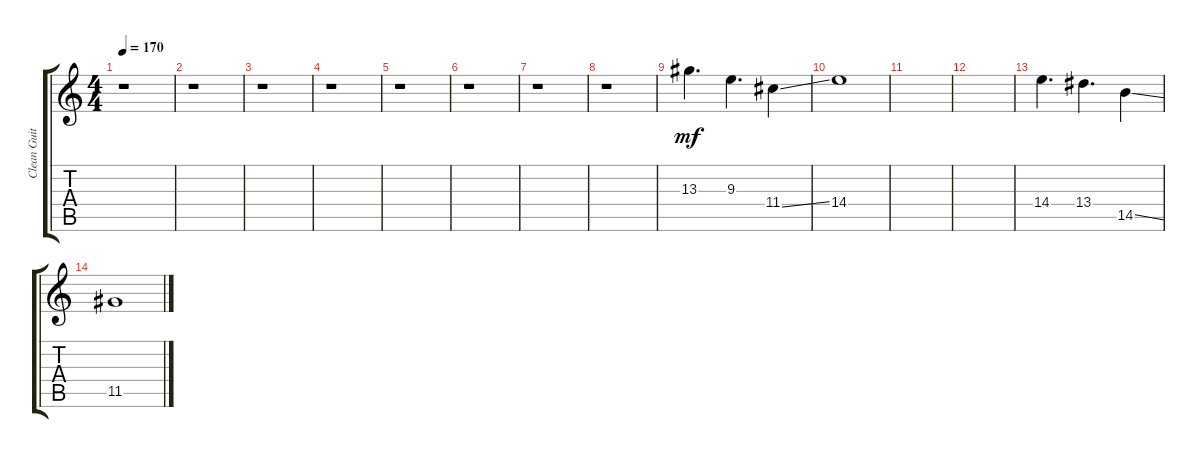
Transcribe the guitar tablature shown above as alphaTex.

\track ("Clean Guitar (Delay)" "Clean Guit") {instrument overdrivenguitar}
\staff {score tabs}
\tuning (E4 B3 G3 D3 A2 E2) {hide}
\ts (4 4)
\tempo 170
\clef g2
\ks c
r.1{dy mf instrument overdrivenguitar} |
r.1 |
r.1 |
r.1 |
r.1 |
r.1 |
r.1 |
r.1 |
13.3.4{d} 9.3.4{d} 11.4{ss}.4 |
14.4.1 |
|
|
14.4.4{d} 13.4.4{d} 14.5{ss}.4 |
11.5.1
